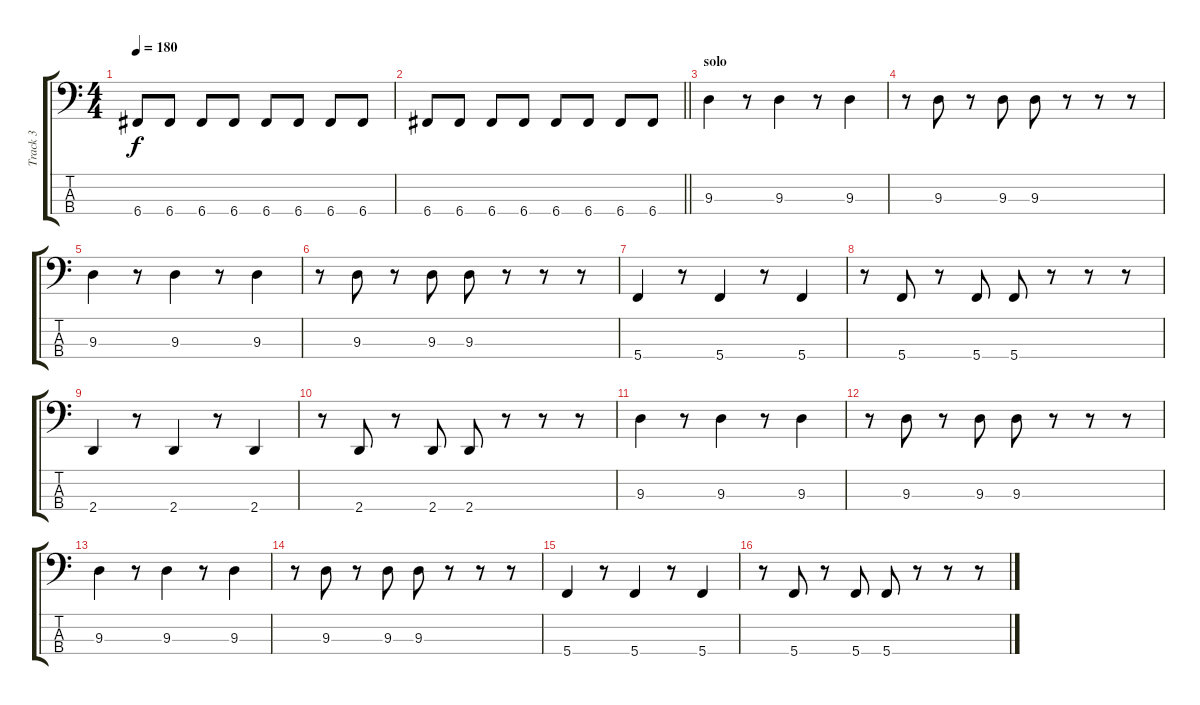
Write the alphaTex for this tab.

\track ("Track 3" "Track 3") {instrument electricbassfinger}
\staff {score tabs}
\tuning (Eb2 Bb1 F1 C1) {hide}
\ts (4 4)
\tempo 180
\clef f4
\ks c
6.4.8{dy f} 6.4.8 6.4.8 6.4.8 6.4.8 6.4.8 6.4.8 6.4.8 |
\barLineRight lightlight
6.4.8 6.4.8 6.4.8 6.4.8 6.4.8 6.4.8 6.4.8 6.4.8 |
\section ("" "solo")
9.3.4 r.8 9.3.4 r.8 9.3.4 |
r.8 9.3.8 r.8 9.3.8 9.3.8 r.8 r.8 r.8 |
9.3.4 r.8 9.3.4 r.8 9.3.4 |
r.8 9.3.8 r.8 9.3.8 9.3.8 r.8 r.8 r.8 |
5.4.4 r.8 5.4.4 r.8 5.4.4 |
r.8 5.4.8 r.8 5.4.8 5.4.8 r.8 r.8 r.8 |
2.4.4 r.8 2.4.4 r.8 2.4.4 |
r.8 2.4.8 r.8 2.4.8 2.4.8 r.8 r.8 r.8 |
9.3.4 r.8 9.3.4 r.8 9.3.4 |
r.8 9.3.8 r.8 9.3.8 9.3.8 r.8 r.8 r.8 |
9.3.4 r.8 9.3.4 r.8 9.3.4 |
r.8 9.3.8 r.8 9.3.8 9.3.8 r.8 r.8 r.8 |
5.4.4 r.8 5.4.4 r.8 5.4.4 |
r.8 5.4.8 r.8 5.4.8 5.4.8 r.8 r.8 r.8
